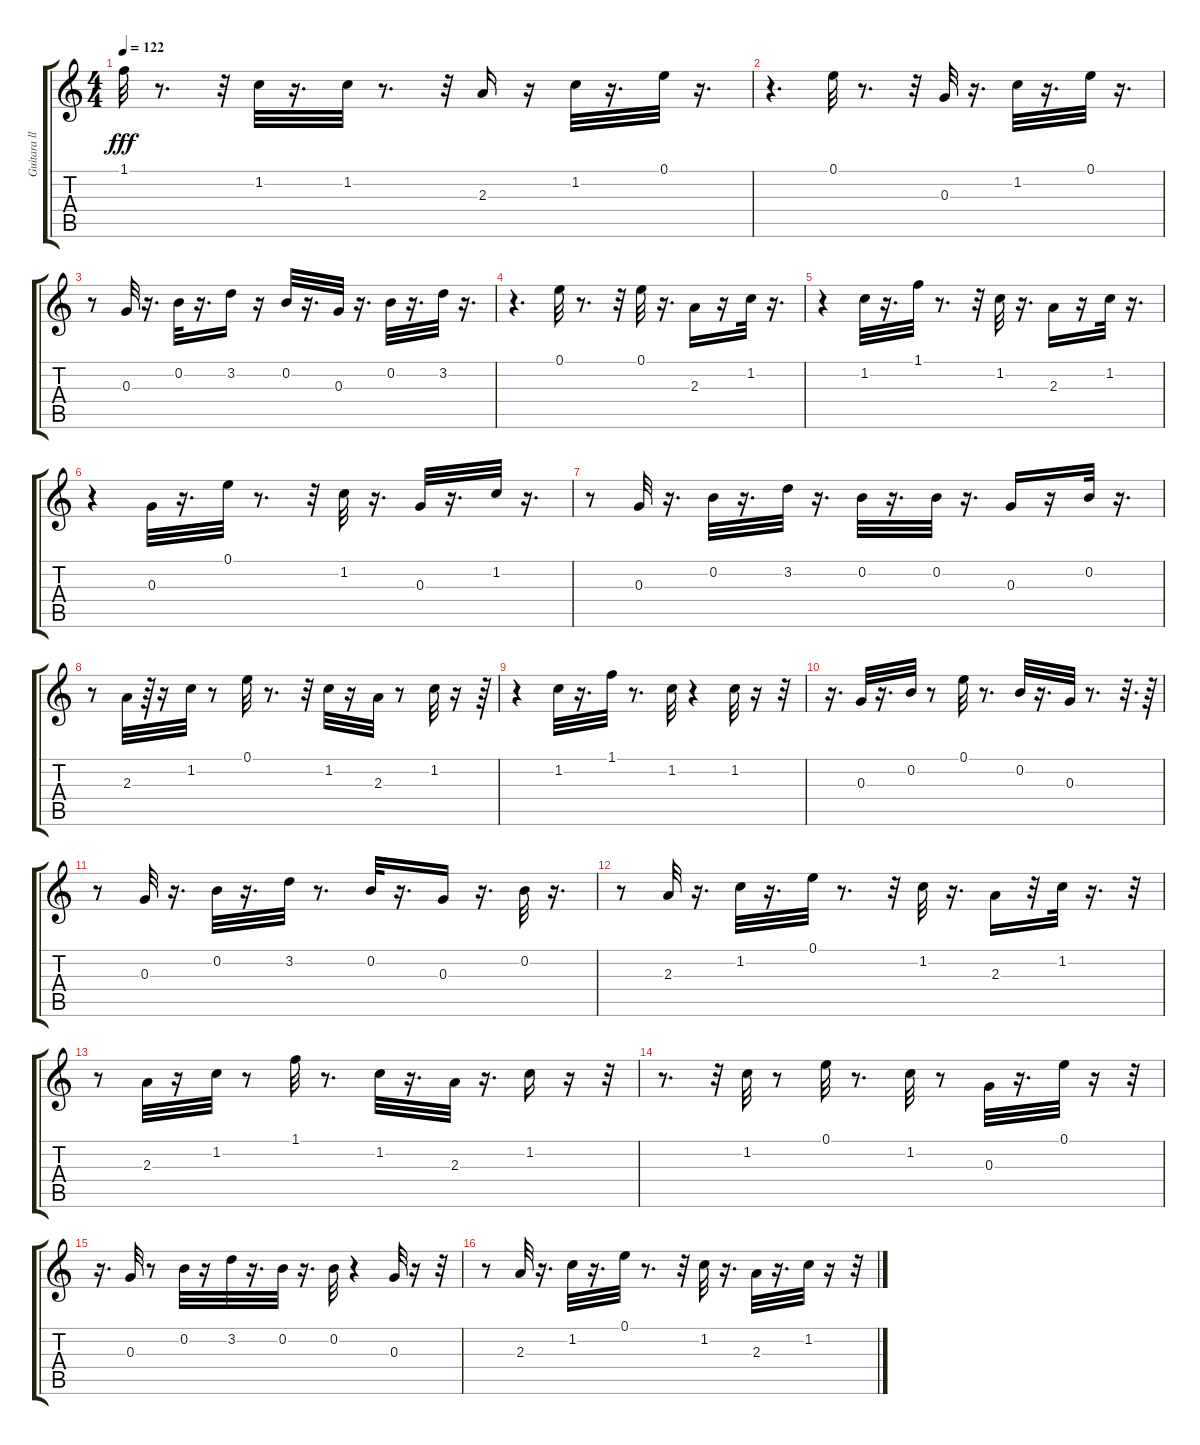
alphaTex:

\track ("Guitara ll" "Guitara ll") {instrument electricguitarmuted}
\staff {score tabs}
\tuning (E4 B3 G3 D3 A2 E2) {hide}
\ts (4 4)
\tempo 122
\clef g2
\ks c
1.1.32{dy fff} r.8{d} r.32 1.2.32 r.16{d} 1.2.32 r.8{d} r.32 2.3.16 r.16 1.2.32 r.16{d} 0.1.32 r.16{d} |
r.4{d} 0.1.32 r.8{d} r.32 0.3.32 r.16{d} 1.2.32 r.16{d} 0.1.32 r.16{d} |
r.8 0.3.32 r.16{d} 0.2.32 r.16{d} 3.2.16 r.16 0.2.32 r.16{d} 0.3.32 r.16{d} 0.2.32 r.16{d} 3.2.32 r.16{d} |
r.4{d} 0.1.32 r.8{d} r.32 0.1.32 r.16{d} 2.3.16 r.16 1.2.32 r.16{d} |
r.4 1.2.32 r.16{d} 1.1.32 r.8{d} r.32 1.2.32 r.16{d} 2.3.16 r.16 1.2.32 r.16{d} |
r.4 0.3.32 r.16{d} 0.1.32 r.8{d} r.32 1.2.32 r.16{d} 0.3.32 r.16{d} 1.2.32 r.16{d} |
r.8 0.3.32 r.16{d} 0.2.32 r.16{d} 3.2.32 r.16{d} 0.2.32 r.16{d} 0.2.32 r.16{d} 0.3.16 r.16 0.2.32 r.16{d} |
r.8 2.3.32 r.64 r.16 1.2.32 r.8 0.1.32 r.8{d} r.32 1.2.32 r.16 2.3.32 r.8 1.2.32 r.16 r.64 |
r.4 1.2.32 r.16{d} 1.1.32 r.8{d} 1.2.32 r.4 1.2.32 r.16 r.32 |
r.16{d} 0.3.32{volume 16} r.16{d} 0.2.32{volume 16} r.8 0.1.32{volume 15} r.8{d} 0.2.32{volume 15} r.16{d} 0.3.32{volume 14} r.8{d} r.32{d} r.64 |
r.8 0.3.32{volume 14} r.16{d} 0.2.32{volume 14} r.16{d} 3.2.32{volume 13} r.8{d} 0.2.32{volume 13} r.16{d} 0.3.16{volume 12} r.16{d} 0.2.32{volume 12} r.16{d} |
r.8 2.3.32{volume 12} r.16{d} 1.2.32{volume 12} r.16{d} 0.1.32{volume 11} r.8{d} r.32 1.2.32{volume 11} r.16{d} 2.3.16{volume 10} r.32 1.2.32{volume 10} r.16{d} r.32 |
r.8 2.3.32{volume 10} r.16 1.2.32{volume 10} r.8 1.1.32{volume 9} r.8{d} 1.2.32{volume 9} r.16{d} 2.3.32{volume 8} r.16{d} 1.2.16{volume 8} r.16 r.32 |
r.8{d} r.32 1.2.32{volume 8} r.8 0.1.32{volume 7} r.8{d} 1.2.32{volume 7} r.8 0.3.32{volume 6} r.16{d} 0.1.32{volume 6} r.16 r.32 |
r.16{d} 0.3.32{volume 6} r.8 0.2.32{volume 6} r.16 3.2.32{volume 5} r.16{d} 0.2.32{volume 5} r.16{d} 0.2.32{volume 5} r.4 0.3.32{volume 4} r.16 r.32 |
r.8 2.3.32{volume 4} r.16{d} 1.2.32{volume 4} r.16{d} 0.1.32{volume 3} r.8{d} r.32 1.2.32{volume 3} r.16{d} 2.3.32{volume 2} r.16{d} 1.2.32{volume 2} r.16 r.32
